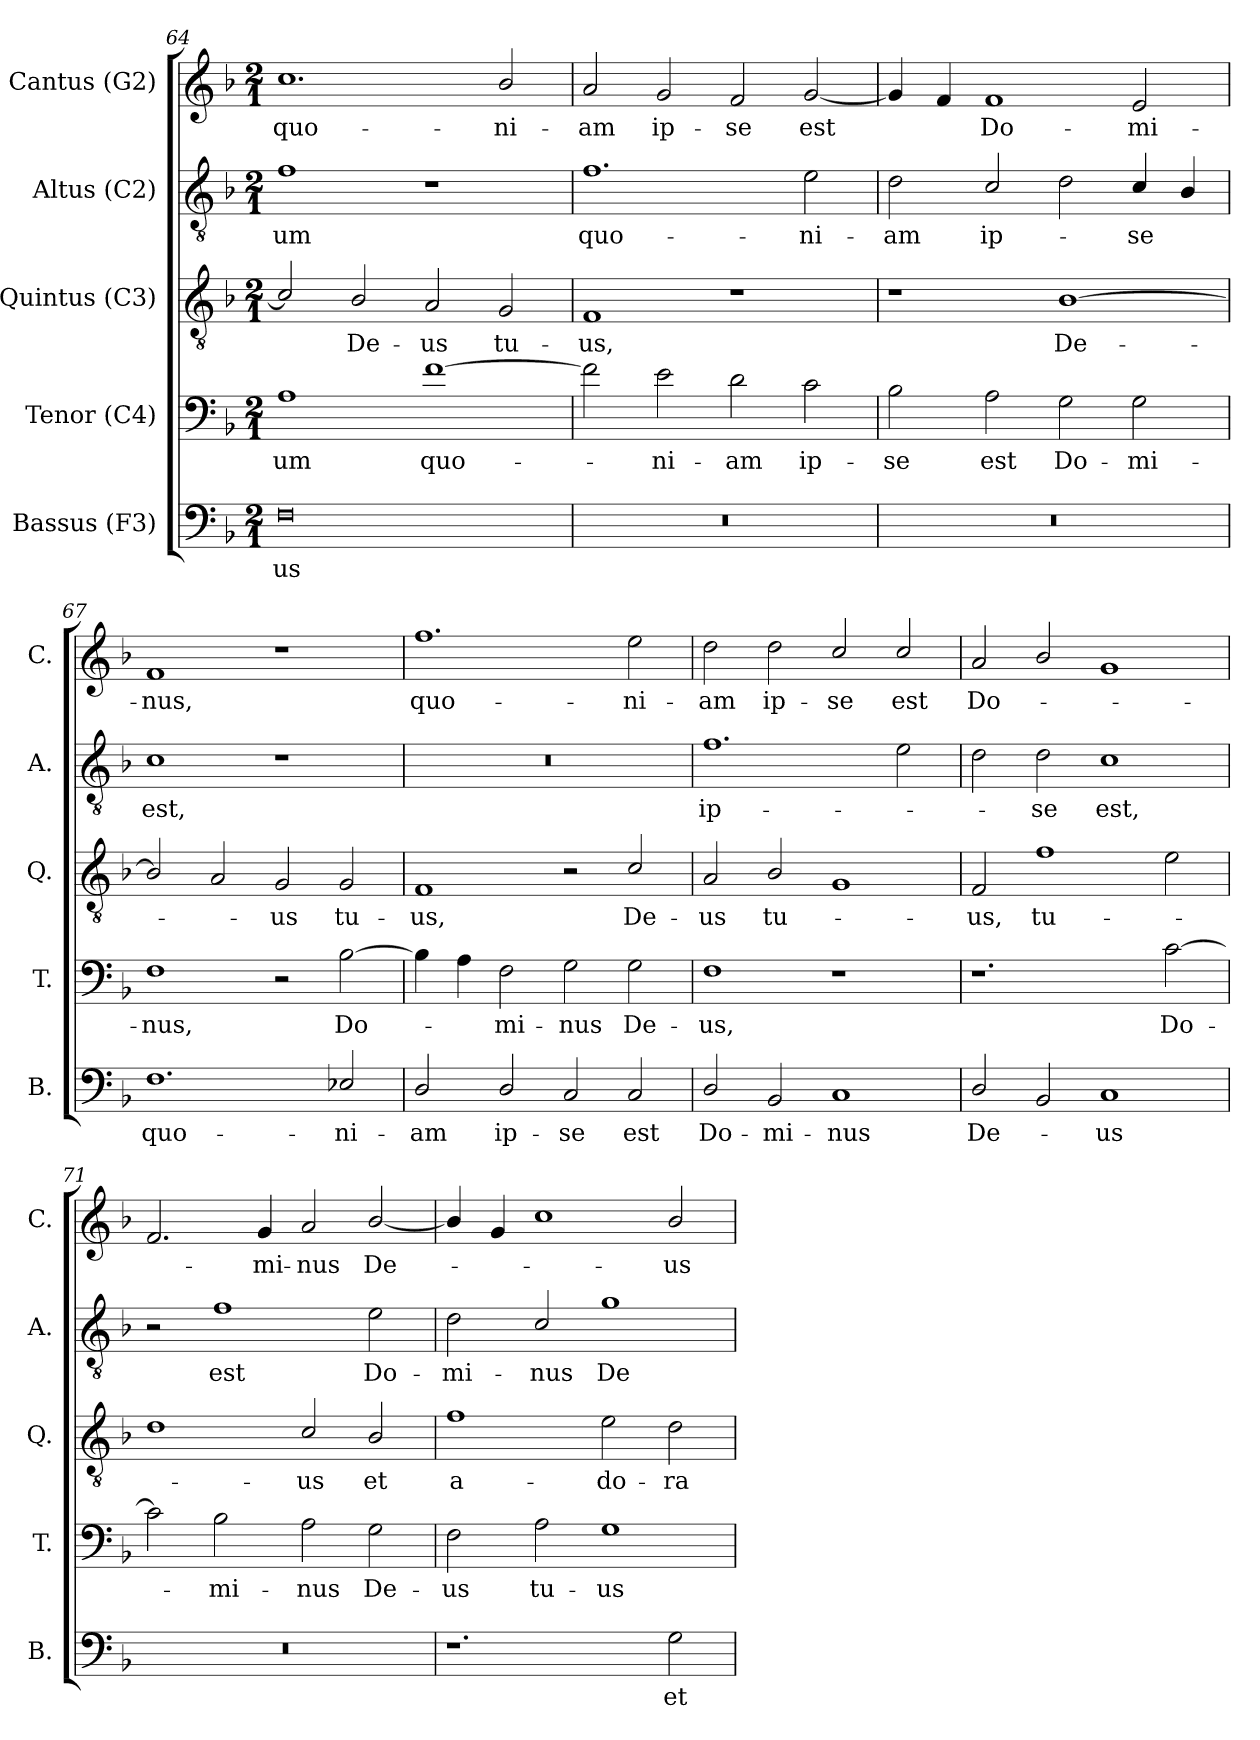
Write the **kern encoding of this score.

**kern	**text	**kern	**text	**kern	**text	**kern	**text	**kern	**text
*part5	*part5	*part4	*part4	*part3	*part3	*part2	*part2	*part1	*part1
*staff5	*staff5	*staff4	*staff4	*staff3	*staff3	*staff2	*staff2	*staff1	*staff1
*I"Bassus (F3)	*	*I"Tenor (C4)	*	*I"Quintus (C3)	*	*I"Altus (C2)	*	*I"Cantus (G2)	*
*I'B.	*	*I'T.	*	*I'Q.	*	*I'A.	*	*I'C.	*
*clefF4	*	*clefF4	*	*clefGv2	*	*clefGv2	*	*clefG2	*
*	*	*ITrd7c12	*	*ITrd7c12	*	*ITrd7c12	*	*	*
*k[b-]	*	*k[b-]	*	*k[b-]	*	*k[b-]	*	*k[b-]	*
*F:	*	*F:	*	*F:	*	*F:	*	*F:	*
*M2/1	*	*M2/1	*	*M2/1	*	*M2/1	*	*M2/1	*
=64	=64	=64	=64	=64	=64	=64	=64	=64	=64
0F	-us	1AA	-um	2C/]	.	1F	-um	1.cc	quo-
.	.	.	.	2BB-/	De-	.	.	.	.
.	.	[1F	quo-	2AA/	-us	1r	.	.	.
.	.	.	.	2GG/	tu-	.	.	2b-/	-ni-
=65	=65	=65	=65	=65	=65	=65	=65	=65	=65
0r	.	2F\]	.	1FF	-us,	1.F	quo-	2a/	-am
.	.	2E\	-ni-	.	.	.	.	2g/	ip-
.	.	2D\	-am	1r	.	.	.	2f/	-se
.	.	2C\	ip-	.	.	2E\	-ni-	[2g/	est
=66	=66	=66	=66	=66	=66	=66	=66	=66	=66
0r	.	2BB-\	-se	1r	.	2D\	-am	4g/]	.
.	.	.	.	.	.	.	.	4f/	.
.	.	2AA\	est	.	.	2C/	ip-	1f	Do-
.	.	2GG\	Do-	[1BB-	De-	2D\	.	.	.
.	.	2GG\	-mi-	.	.	4C/	-se	2e/	-mi-
.	.	.	.	.	.	4BB-/	.	.	.
=67	=67	=67	=67	=67	=67	=67	=67	=67	=67
1.F	quo-	1FF	-nus,	2BB-/]	.	1C	est,	1f	-nus,
.	.	.	.	2AA/	.	.	.	.	.
.	.	2r	.	2GG/	-us	1r	.	1r	.
2E-X/	-ni-	[2BB-\	Do-	2GG/	tu-	.	.	.	.
=68	=68	=68	=68	=68	=68	=68	=68	=68	=68
2D/	-am	4BB-\]	.	1FF	-us,	0r	.	1.ff	quo-
.	.	4AA\	.	.	.	.	.	.	.
2D/	ip-	2FF\	-mi-	.	.	.	.	.	.
2C/	-se	2GG\	-nus	2r	.	.	.	.	.
2C/	est	2GG\	De-	2C/	De-	.	.	2ee\	-ni-
=69	=69	=69	=69	=69	=69	=69	=69	=69	=69
2D/	Do-	1FF	-us,	2AA/	-us	1.F	ip-	2dd\	-am
2BB-/	-mi-	.	.	2BB-/	tu-	.	.	2dd\	ip-
1C	-nus	1r	.	1GG	.	.	.	2cc/	-se
.	.	.	.	.	.	2E\	.	2cc/	est
=70	=70	=70	=70	=70	=70	=70	=70	=70	=70
2D/	De-	1.r	.	2FF/	-us,	2D\	.	2a/	Do-
2BB-/	.	.	.	1F	tu-	2D\	-se	2b-/	.
1C	-us	.	.	.	.	1C	est,	1g	.
.	.	[2C\	Do-	2E\	.	.	.	.	.
=71	=71	=71	=71	=71	=71	=71	=71	=71	=71
0r	.	2C\]	.	1D	.	2r	.	2.f/	.
.	.	2BB-\	-mi-	.	.	1F	est	.	.
.	.	.	.	.	.	.	.	4g/	-mi-
.	.	2AA\	-nus	2C/	-us	.	.	2a/	-nus
.	.	2GG\	De-	2BB-/	et	2E\	Do-	[2b-/	De-
=72	=72	=72	=72	=72	=72	=72	=72	=72	=72
1.r	.	2FF\	-us	1F	a-	2D\	-mi-	4b-/]	.
.	.	.	.	.	.	.	.	4g/	.
.	.	2AA\	tu-	.	.	2C/	-nus	1cc	.
.	.	1GG	-us	2E\	-do-	1G	De-	.	.
2G\	et	.	.	2D\	-ra-	.	.	2b-/	-us
=	=	=	=	=	=	=	=	=	=
*-	*-	*-	*-	*-	*-	*-	*-	*-	*-
